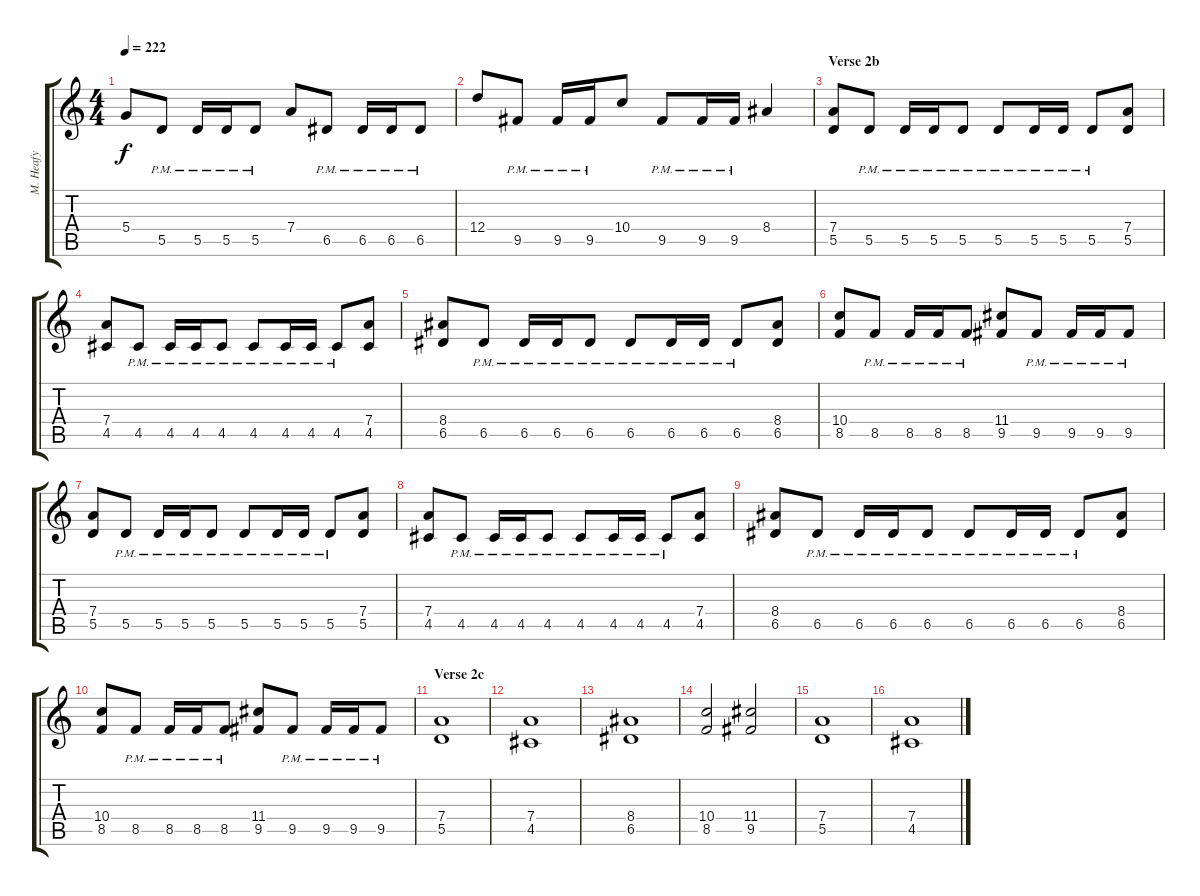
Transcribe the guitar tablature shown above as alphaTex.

\track ("M. Heafy" "M. Heafy") {instrument overdrivenguitar}
\staff {score tabs}
\tuning (E4 B3 G3 D3 A2 D2) {hide}
\ts (4 4)
\tempo 222
\clef g2
\ks c
5.4.8{dy f} 5.5{pm}.8 5.5{pm}.16 5.5{pm}.16 5.5{pm}.8 7.4.8 6.5{pm}.8 6.5{pm}.16 6.5{pm}.16 6.5{pm}.8 |
12.4.8 9.5{pm}.8 9.5{pm}.16 9.5{pm}.16 10.4.8 9.5{pm}.8 9.5{pm}.16 9.5{pm}.16 8.4.4 |
\section ("" "Verse 2b")
(7.4 5.5).8 5.5{pm}.8 5.5{pm}.16 5.5{pm}.16 5.5{pm}.8 5.5{pm}.8 5.5{pm}.16 5.5{pm}.16 5.5{pm}.8 (7.4 5.5).8 |
(7.4 4.5).8 4.5{pm}.8 4.5{pm}.16 4.5{pm}.16 4.5{pm}.8 4.5{pm}.8 4.5{pm}.16 4.5{pm}.16 4.5{pm}.8 (7.4 4.5).8 |
(8.4 6.5).8 6.5{pm}.8 6.5{pm}.16 6.5{pm}.16 6.5{pm}.8 6.5{pm}.8 6.5{pm}.16 6.5{pm}.16 6.5{pm}.8 (8.4 6.5).8 |
(10.4 8.5).8 8.5{pm}.8 8.5{pm}.16 8.5{pm}.16 8.5{pm}.8 (11.4 9.5).8 9.5{pm}.8 9.5{pm}.16 9.5{pm}.16 9.5{pm}.8 |
(7.4 5.5).8 5.5{pm}.8 5.5{pm}.16 5.5{pm}.16 5.5{pm}.8 5.5{pm}.8 5.5{pm}.16 5.5{pm}.16 5.5{pm}.8 (7.4 5.5).8 |
(7.4 4.5).8 4.5{pm}.8 4.5{pm}.16 4.5{pm}.16 4.5{pm}.8 4.5{pm}.8 4.5{pm}.16 4.5{pm}.16 4.5{pm}.8 (7.4 4.5).8 |
(8.4 6.5).8 6.5{pm}.8 6.5{pm}.16 6.5{pm}.16 6.5{pm}.8 6.5{pm}.8 6.5{pm}.16 6.5{pm}.16 6.5{pm}.8 (8.4 6.5).8 |
(10.4 8.5).8 8.5{pm}.8 8.5{pm}.16 8.5{pm}.16 8.5{pm}.8 (11.4 9.5).8 9.5{pm}.8 9.5{pm}.16 9.5{pm}.16 9.5{pm}.8 |
\section ("" "Verse 2c")
(7.4 5.5).1 |
(7.4 4.5).1 |
(8.4 6.5).1 |
(10.4 8.5).2 (11.4 9.5).2 |
(7.4 5.5).1 |
(7.4 4.5).1
